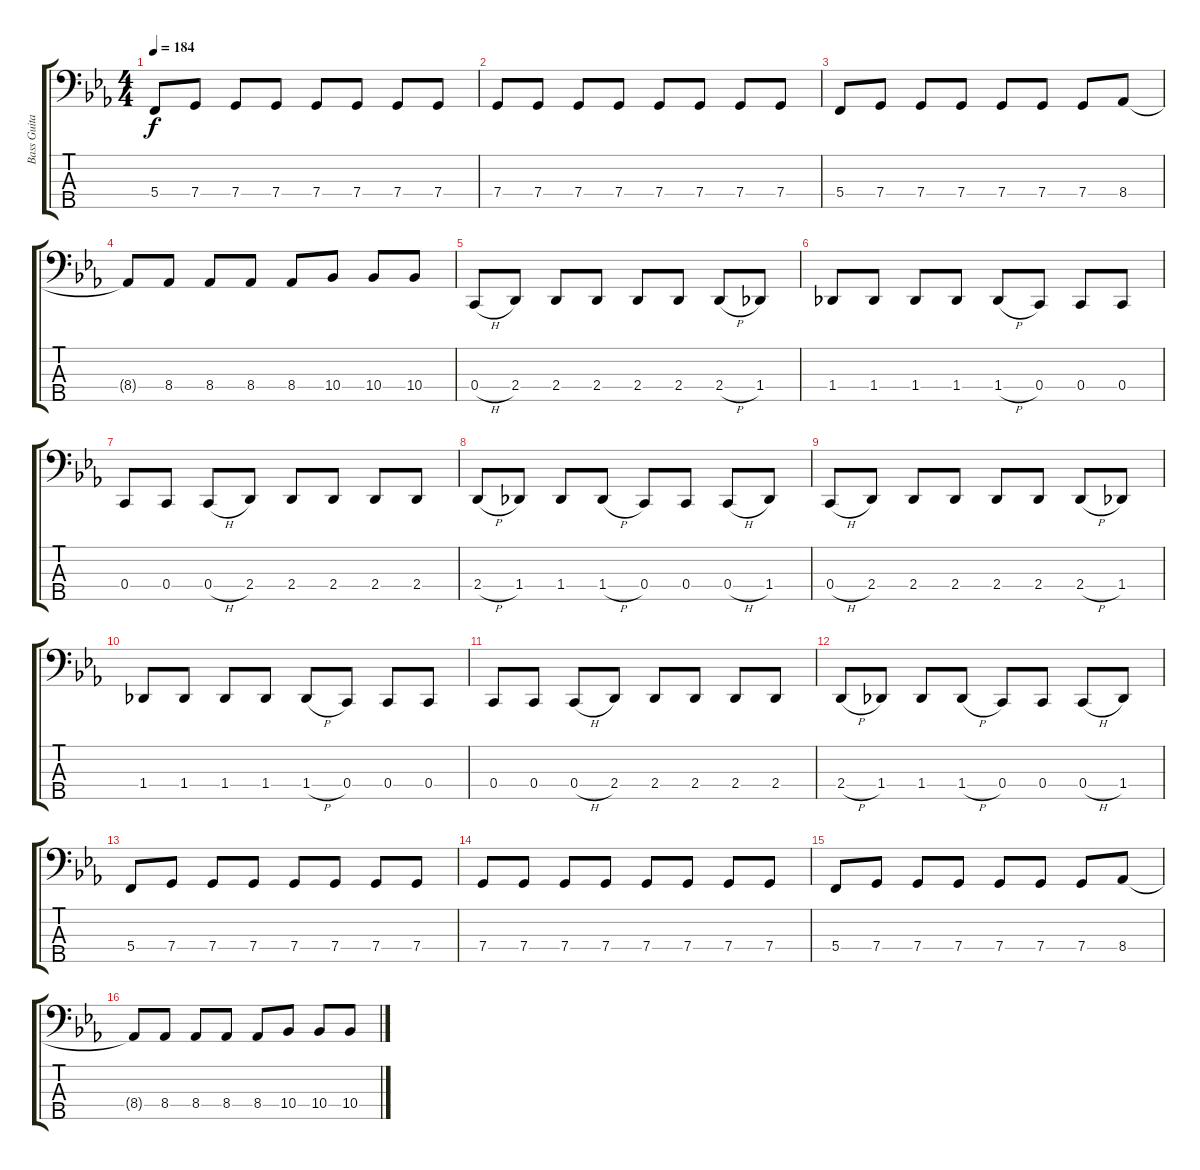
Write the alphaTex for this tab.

\track ("Bass Guitar" "Bass Guita") {instrument electricbassfinger}
\staff {score tabs}
\tuning (F2 C2 G1 C1 A0) {hide}
\ts (4 4)
\tempo 184
\clef f4
\ks eb
5.4.8{dy f} 7.4.8 7.4.8 7.4.8 7.4.8 7.4.8 7.4.8 7.4.8 |
7.4.8 7.4.8 7.4.8 7.4.8 7.4.8 7.4.8 7.4.8 7.4.8 |
5.4.8 7.4.8 7.4.8 7.4.8 7.4.8 7.4.8 7.4.8 8.4.8 |
8.4{t}.8 8.4.8 8.4.8 8.4.8 8.4.8 10.4.8 10.4.8 10.4.8 |
0.4{h}.8 2.4.8 2.4.8 2.4.8 2.4.8 2.4.8 2.4{h}.8 1.4.8 |
1.4.8 1.4.8 1.4.8 1.4.8 1.4{h}.8 0.4.8 0.4.8 0.4.8 |
0.4.8 0.4.8 0.4{h}.8 2.4.8 2.4.8 2.4.8 2.4.8 2.4.8 |
2.4{h}.8 1.4.8 1.4.8 1.4{h}.8 0.4.8 0.4.8 0.4{h}.8 1.4.8 |
0.4{h}.8 2.4.8 2.4.8 2.4.8 2.4.8 2.4.8 2.4{h}.8 1.4.8 |
1.4.8 1.4.8 1.4.8 1.4.8 1.4{h}.8 0.4.8 0.4.8 0.4.8 |
0.4.8 0.4.8 0.4{h}.8 2.4.8 2.4.8 2.4.8 2.4.8 2.4.8 |
2.4{h}.8 1.4.8 1.4.8 1.4{h}.8 0.4.8 0.4.8 0.4{h}.8 1.4.8 |
5.4.8 7.4.8 7.4.8 7.4.8 7.4.8 7.4.8 7.4.8 7.4.8 |
7.4.8 7.4.8 7.4.8 7.4.8 7.4.8 7.4.8 7.4.8 7.4.8 |
5.4.8 7.4.8 7.4.8 7.4.8 7.4.8 7.4.8 7.4.8 8.4.8 |
8.4{t}.8 8.4.8 8.4.8 8.4.8 8.4.8 10.4.8 10.4.8 10.4.8
